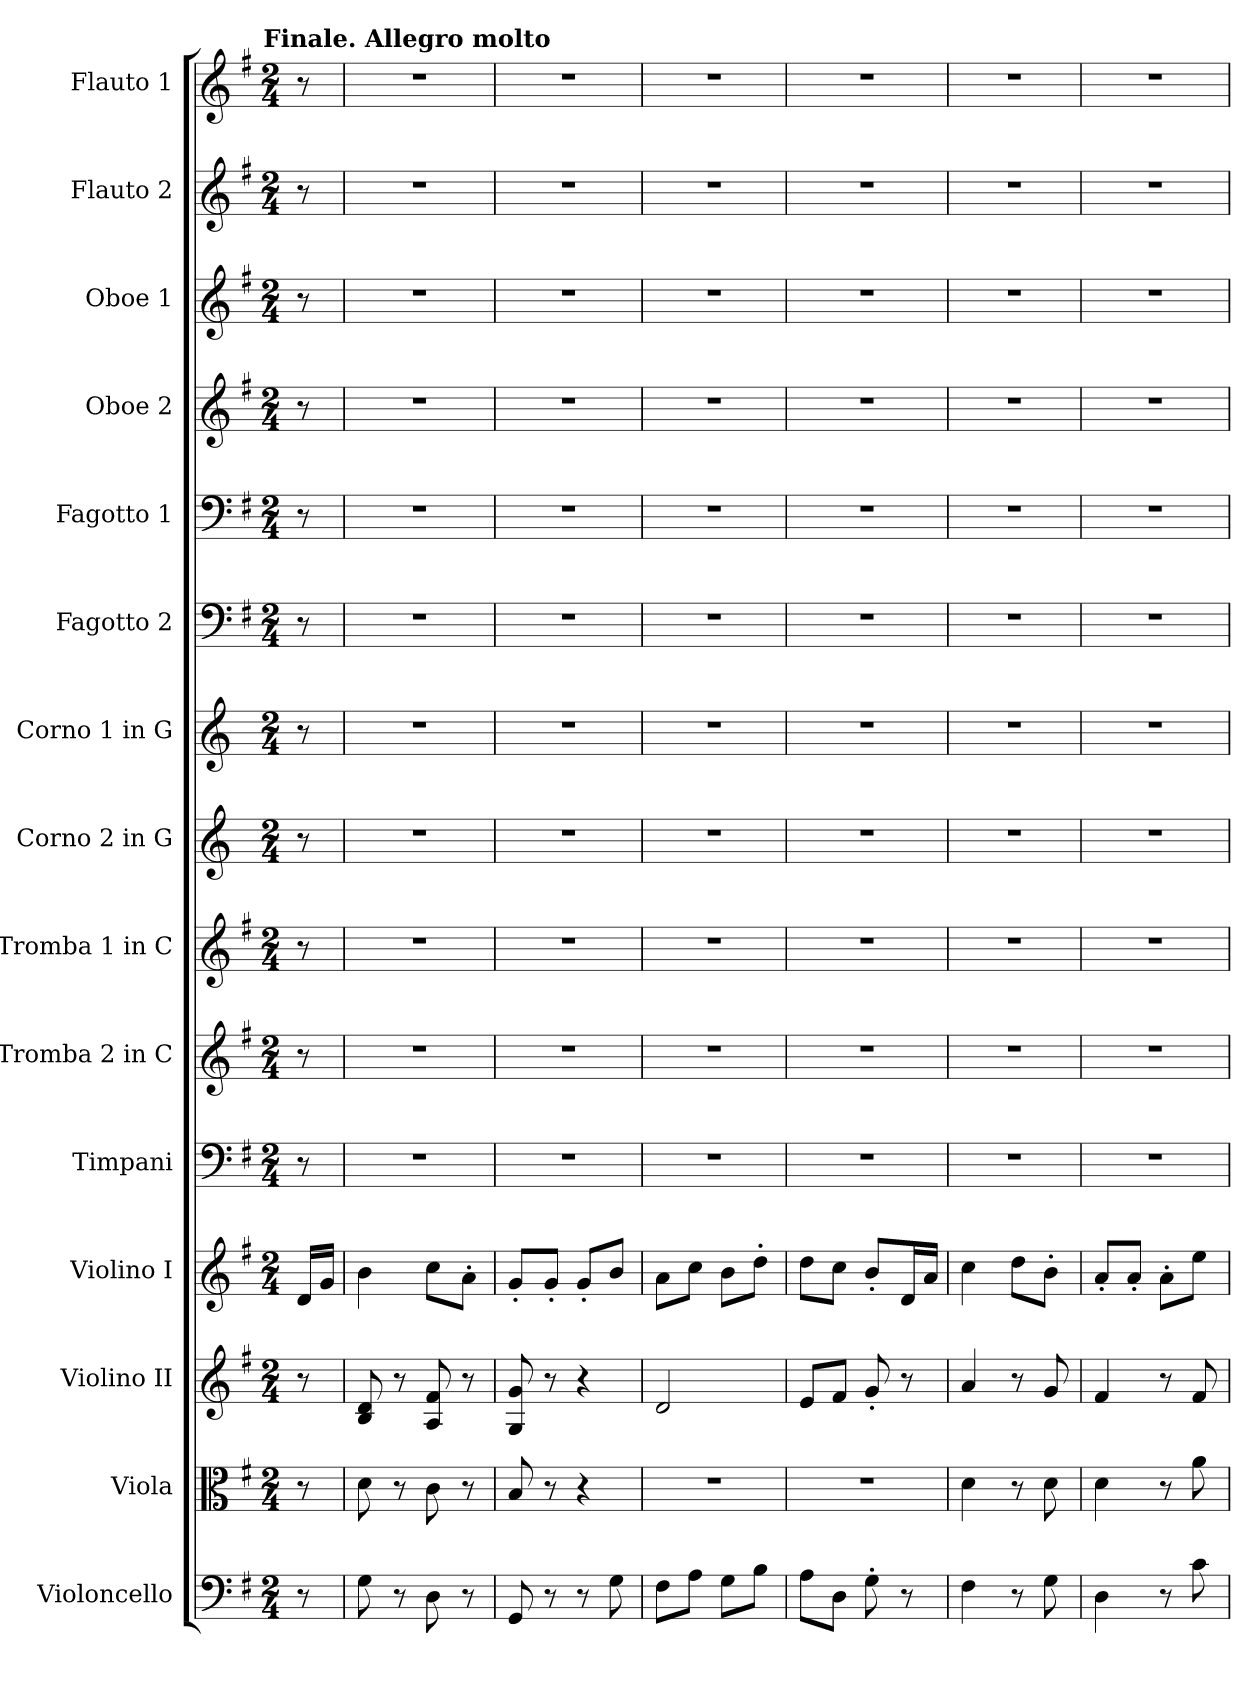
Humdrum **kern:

**kern	**kern	**kern	**kern	**kern	**kern	**kern	**kern	**kern	**kern	**kern	**kern	**kern	**kern	**kern
*part15	*part14	*part13	*part12	*part11	*part10	*part9	*part8	*part7	*part6	*part5	*part4	*part3	*part2	*part1
*staff15	*staff14	*staff13	*staff12	*staff11	*staff10	*staff9	*staff8	*staff7	*staff6	*staff5	*staff4	*staff3	*staff2	*staff1
*I"Violoncello	*I"Viola	*I"Violino II	*I"Violino I	*I"Timpani	*I"Tromba 2 in C	*I"Tromba 1 in C	*I"Corno 2 in G	*I"Corno 1 in G	*I"Fagotto 2	*I"Fagotto 1	*I"Oboe 2	*I"Oboe 1	*I"Flauto 2	*I"Flauto 1
*I'Vc	*I'Vla	*I'Vln	*I'Vln	*	*	*	*	*	*	*	*I'Ob	*I'Ob	*I'Fl	*I'Fl
*clefF4	*clefC3	*clefG2	*clefG2	*clefF4	*clefG2	*clefG2	*clefG2	*clefG2	*clefF4	*clefF4	*clefG2	*clefG2	*clefG2	*clefG2
*	*	*	*	*	*ITrd1c2	*ITrd1c2	*ITrd-4c-7	*ITrd-4c-7	*	*	*	*	*	*
*k[f#]	*k[f#]	*k[f#]	*k[f#]	*k[f#]	*k[b-]	*k[b-]	*k[f#]	*k[f#]	*k[f#]	*k[f#]	*k[f#]	*k[f#]	*k[f#]	*k[f#]
*G:	*G:	*G:	*G:	*G:	*F:	*F:	*G:	*G:	*G:	*G:	*G:	*G:	*G:	*G:
!!LO:TX:omd:t=Finale.  Allegro molto
*M2/4	*M2/4	*M2/4	*M2/4	*M2/4	*M2/4	*M2/4	*M2/4	*M2/4	*M2/4	*M2/4	*M2/4	*M2/4	*M2/4	*M2/4
*MM144	*MM144	*MM144	*MM144	*MM144	*MM144	*MM144	*MM144	*MM144	*MM144	*MM144	*MM144	*MM144	*MM144	*MM144
=	=	=	=	=	=	=	=	=	=	=	=	=	=	=
8r	8r	8r	16d/LL	8r	8r	8r	8r	8r	8r	8r	8r	8r	8r	8r
.	.	.	16g/JJ	.	.	.	.	.	.	.	.	.	.	.
=1	=1	=1	=1	=1	=1	=1	=1	=1	=1	=1	=1	=1	=1	=1
8G	8d	8B 8d	4b	2r	2r	2r	2r	2r	2r	2r	2r	2r	2r	2r
8r	8r	8r	.	.	.	.	.	.	.	.	.	.	.	.
8D	8c	8A 8f#	8cc\L	.	.	.	.	.	.	.	.	.	.	.
8r	8r	8r	8a'\J	.	.	.	.	.	.	.	.	.	.	.
=2	=2	=2	=2	=2	=2	=2	=2	=2	=2	=2	=2	=2	=2	=2
8GG	8B	8G 8g	8g'/L	2r	2r	2r	2r	2r	2r	2r	2r	2r	2r	2r
8r	8r	8r	8g'/J	.	.	.	.	.	.	.	.	.	.	.
8r	4r	4r	8g'/L	.	.	.	.	.	.	.	.	.	.	.
8G	.	.	8b/J	.	.	.	.	.	.	.	.	.	.	.
=3	=3	=3	=3	=3	=3	=3	=3	=3	=3	=3	=3	=3	=3	=3
8F#\L	2r	2d	8a\L	2r	2r	2r	2r	2r	2r	2r	2r	2r	2r	2r
8A\J	.	.	8cc\J	.	.	.	.	.	.	.	.	.	.	.
8G\L	.	.	8b\L	.	.	.	.	.	.	.	.	.	.	.
8B\J	.	.	8dd'\J	.	.	.	.	.	.	.	.	.	.	.
=4	=4	=4	=4	=4	=4	=4	=4	=4	=4	=4	=4	=4	=4	=4
8A\L	2r	8e/L	8dd\L	2r	2r	2r	2r	2r	2r	2r	2r	2r	2r	2r
8D\J	.	8f#/J	8cc\J	.	.	.	.	.	.	.	.	.	.	.
8G'	.	8g'	8b'/L	.	.	.	.	.	.	.	.	.	.	.
8r	.	8r	16d/L	.	.	.	.	.	.	.	.	.	.	.
.	.	.	16a/JJ	.	.	.	.	.	.	.	.	.	.	.
=5	=5	=5	=5	=5	=5	=5	=5	=5	=5	=5	=5	=5	=5	=5
4F#	4d	4a	4cc	2r	2r	2r	2r	2r	2r	2r	2r	2r	2r	2r
8r	8r	8r	8dd\L	.	.	.	.	.	.	.	.	.	.	.
8G	8d	8g	8b'\J	.	.	.	.	.	.	.	.	.	.	.
=6	=6	=6	=6	=6	=6	=6	=6	=6	=6	=6	=6	=6	=6	=6
4D	4d	4f#	8a'/L	2r	2r	2r	2r	2r	2r	2r	2r	2r	2r	2r
.	.	.	8a'/J	.	.	.	.	.	.	.	.	.	.	.
8r	8r	8r	8a'\L	.	.	.	.	.	.	.	.	.	.	.
8c	8a	8f#	8ee\J	.	.	.	.	.	.	.	.	.	.	.
=	=	=	=	=	=	=	=	=	=	=	=	=	=	=
*-	*-	*-	*-	*-	*-	*-	*-	*-	*-	*-	*-	*-	*-	*-
